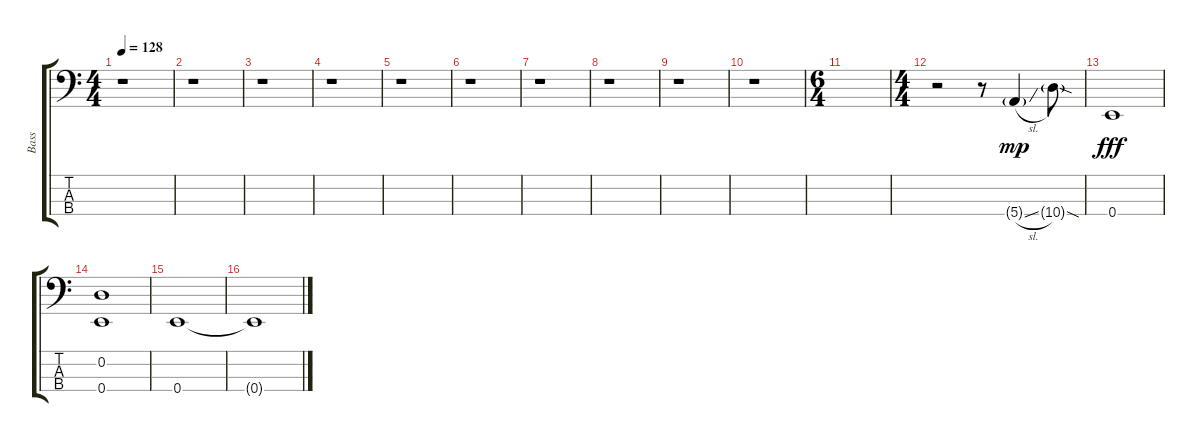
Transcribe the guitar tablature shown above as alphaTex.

\track ("Bass" "Bass") {instrument electricbassfinger}
\staff {score tabs}
\tuning (G2 D2 A1 E1) {hide}
\ts (4 4)
\tempo 128
\clef f4
\ks c
r.1{dy mp instrument electricbassfinger} |
r.1 |
r.1 |
r.1 |
r.1 |
r.1 |
r.1 |
r.1 |
r.1 |
r.1 |
\ts (6 4)
|
\ts (4 4)
r.2 r.8 5.4{sl g}.4 10.4{sod g}.8 |
0.4.1{dy fff} |
(0.2 0.4).1 |
0.4.1 |
0.4{t}.1
